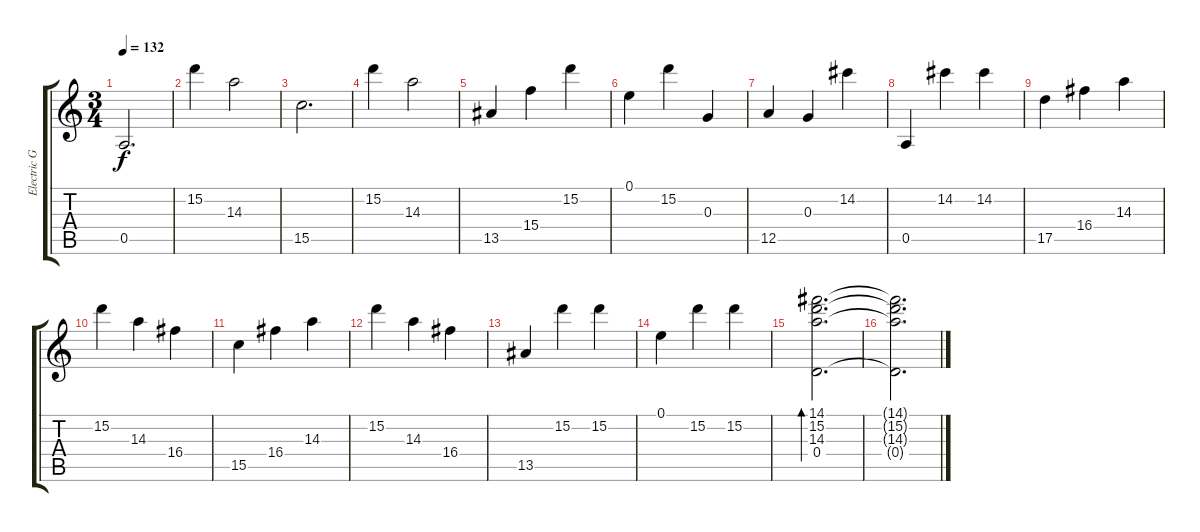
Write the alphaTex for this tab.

\track ("Electric Guitar 2 (Gilmour)" "Electric G") {instrument electricguitarjazz}
\staff {score tabs}
\tuning (E4 B3 G3 D3 A2 E2) {hide}
\ts (3 4)
\section ("" "")
\tempo 132
\clef g2
\ks c
0.5.2{d dy f} |
15.2.4 14.3.2 |
15.5.2{d} |
15.2.4 14.3.2 |
13.5.4 15.4.4 15.2.4 |
0.1.4 15.2.4 0.3.4 |
12.5.4 0.3.4 14.2.4 |
0.5.4 14.2.4 14.2.4 |
\section ("" "")
17.5.4 16.4.4 14.3.4 |
15.2.4 14.3.4 16.4.4 |
15.5.4 16.4.4 14.3.4 |
15.2.4 14.3.4 16.4.4 |
13.5.4 15.2.4 15.2.4 |
0.1.4 15.2.4 15.2.4 |
(14.1 15.2 14.3 0.4).2{d bd 240} |
(14.1{t} 15.2{t} 14.3{t} 0.4{t}).2{d}
